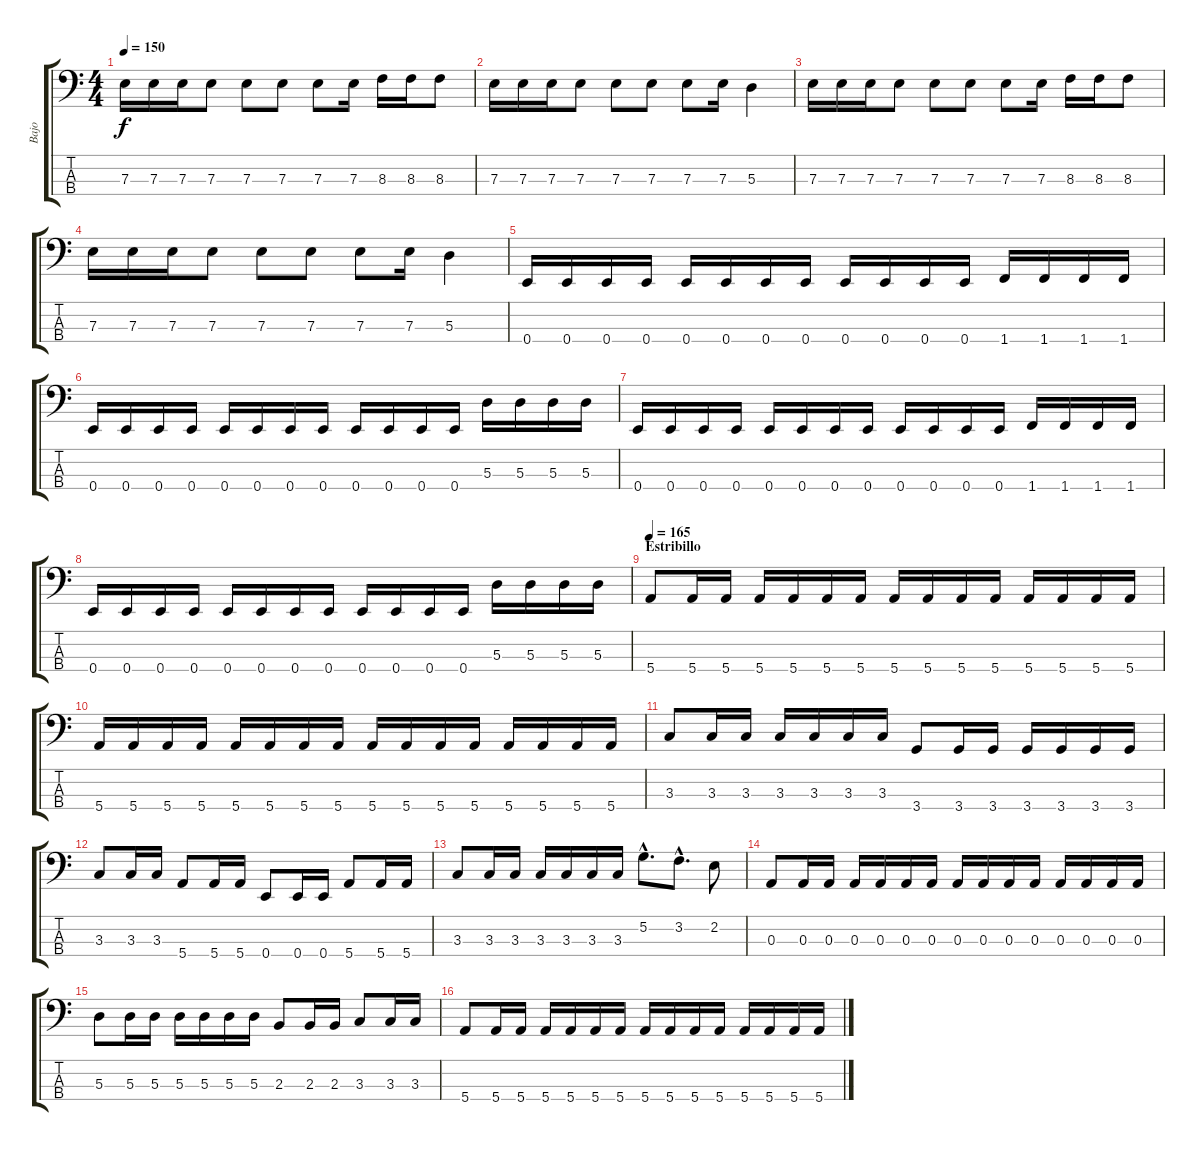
\track ("Bajo" "Bajo") {instrument electricbassfinger}
\staff {score tabs}
\tuning (G2 D2 A1 E1) {hide}
\ts (4 4)
\tempo 150
\clef f4
\ks c
7.3.16{dy f} 7.3.16 7.3.16 7.3.8 7.3.8 7.3.8 7.3.8 7.3.16 8.3.16 8.3.16 8.3.8 |
7.3.16 7.3.16 7.3.16 7.3.8 7.3.8 7.3.8 7.3.8 7.3.16 5.3.4 |
7.3.16 7.3.16 7.3.16 7.3.8 7.3.8 7.3.8 7.3.8 7.3.16 8.3.16 8.3.16 8.3.8 |
7.3.16 7.3.16 7.3.16 7.3.8 7.3.8 7.3.8 7.3.8 7.3.16 5.3.4 |
0.4.16 0.4.16 0.4.16 0.4.16 0.4.16 0.4.16 0.4.16 0.4.16 0.4.16 0.4.16 0.4.16 0.4.16 1.4.16 1.4.16 1.4.16 1.4.16 |
0.4.16 0.4.16 0.4.16 0.4.16 0.4.16 0.4.16 0.4.16 0.4.16 0.4.16 0.4.16 0.4.16 0.4.16 5.3.16 5.3.16 5.3.16 5.3.16 |
0.4.16 0.4.16 0.4.16 0.4.16 0.4.16 0.4.16 0.4.16 0.4.16 0.4.16 0.4.16 0.4.16 0.4.16 1.4.16 1.4.16 1.4.16 1.4.16 |
0.4.16 0.4.16 0.4.16 0.4.16 0.4.16 0.4.16 0.4.16 0.4.16 0.4.16 0.4.16 0.4.16 0.4.16 5.3.16 5.3.16 5.3.16 5.3.16 |
\section ("" "Estribillo")
\tempo 165
5.4.8 5.4.16 5.4.16 5.4.16 5.4.16 5.4.16 5.4.16 5.4.16 5.4.16 5.4.16 5.4.16 5.4.16 5.4.16 5.4.16 5.4.16 |
5.4.16 5.4.16 5.4.16 5.4.16 5.4.16 5.4.16 5.4.16 5.4.16 5.4.16 5.4.16 5.4.16 5.4.16 5.4.16 5.4.16 5.4.16 5.4.16 |
3.3.8 3.3.16 3.3.16 3.3.16 3.3.16 3.3.16 3.3.16 3.4.8 3.4.16 3.4.16 3.4.16 3.4.16 3.4.16 3.4.16 |
3.3.8 3.3.16 3.3.16 5.4.8 5.4.16 5.4.16 0.4.8 0.4.16 0.4.16 5.4.8 5.4.16 5.4.16 |
3.3.8 3.3.16 3.3.16 3.3.16 3.3.16 3.3.16 3.3.16 5.2{hac}.8{d} 3.2{hac}.8{d} 2.2.8 |
0.3.8 0.3.16 0.3.16 0.3.16 0.3.16 0.3.16 0.3.16 0.3.16 0.3.16 0.3.16 0.3.16 0.3.16 0.3.16 0.3.16 0.3.16 |
5.3.8 5.3.16 5.3.16 5.3.16 5.3.16 5.3.16 5.3.16 2.3.8 2.3.16 2.3.16 3.3.8 3.3.16 3.3.16 |
5.4.8 5.4.16 5.4.16 5.4.16 5.4.16 5.4.16 5.4.16 5.4.16 5.4.16 5.4.16 5.4.16 5.4.16 5.4.16 5.4.16 5.4.16
